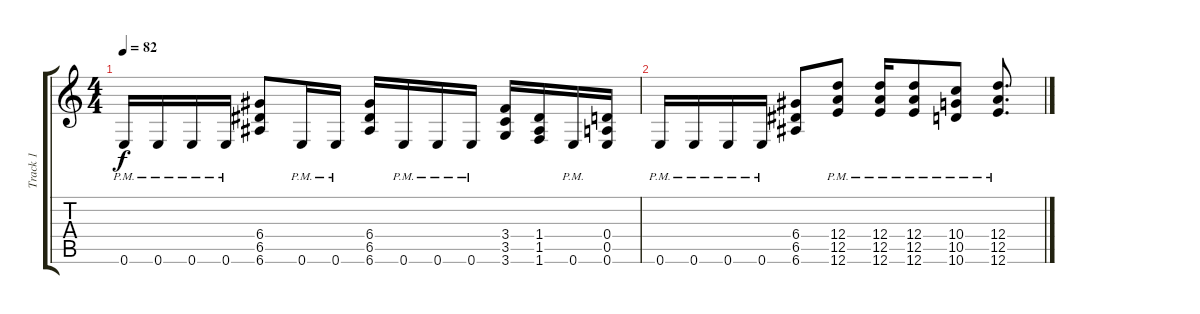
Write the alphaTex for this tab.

\track ("Track 1" "Track 1") {instrument overdrivenguitar}
\staff {score tabs}
\tuning (E4 B3 G3 D3 A2 E2) {hide}
\ts (4 4)
\tempo 82
\clef g2
\ks c
0.6{pm}.16{dy f} 0.6{pm}.16 0.6{pm}.16 0.6{pm}.16 (6.4 6.5 6.6).8 0.6{pm}.16 0.6{pm}.16 (6.4 6.5 6.6).16 0.6{pm}.16 0.6{pm}.16 0.6{pm}.16 (3.4 3.5 3.6).16 (1.4 1.5 1.6).16 0.6{pm}.16 (0.4 0.5 0.6).16 |
0.6{pm}.16 0.6{pm}.16 0.6{pm}.16 0.6{pm}.16 (6.4 6.5 6.6).8 (12.4 12.5 12.6{pm}).8 (12.4 12.5 12.6{pm}).16 (12.4 12.5 12.6{pm}).8 (10.4 10.5 10.6{pm}).8 (12.4 12.5 12.6{pm}).8{d}
